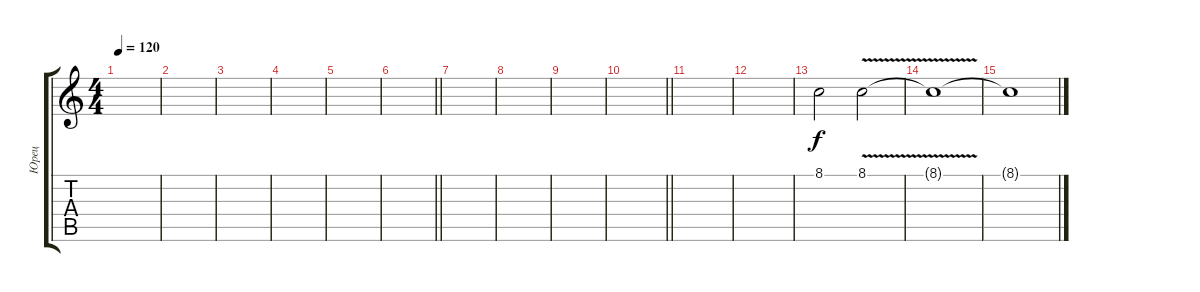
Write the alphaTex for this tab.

\track ("Юрец" "Юрец") {instrument lead6voice}
\staff {score tabs}
\tuning (E4 B3 G3 D3 A2 E2) {hide}
\ts (4 4)
\tempo 120
\clef g2
\ks c
|
|
|
|
|
\barLineRight lightlight
|
|
|
|
\barLineRight lightlight
|
|
|
8.1.2{volume 0} 8.1{v}.2{volume 5} |
8.1{t}.1 |
8.1{t}.1
